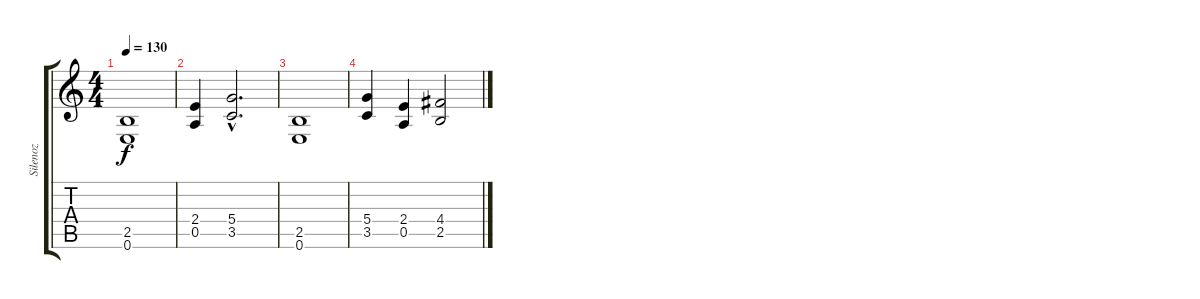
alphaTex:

\track ("Silenoz" "Silenoz") {instrument overdrivenguitar}
\staff {score tabs}
\tuning (E4 B3 G3 D3 A2 E2) {hide}
\ts (4 4)
\tempo 130
\clef g2
\ks c
(2.5 0.6).1{dy f volume 4} |
(2.4 0.5).4{volume 3} (5.4{hac} 3.5{hac}).2{d volume 2} |
(2.5 0.6).1{volume 1} |
(5.4 3.5).4{volume 0} (2.4 0.5).4{volume 0} (4.4 2.5).2{volume 0}
